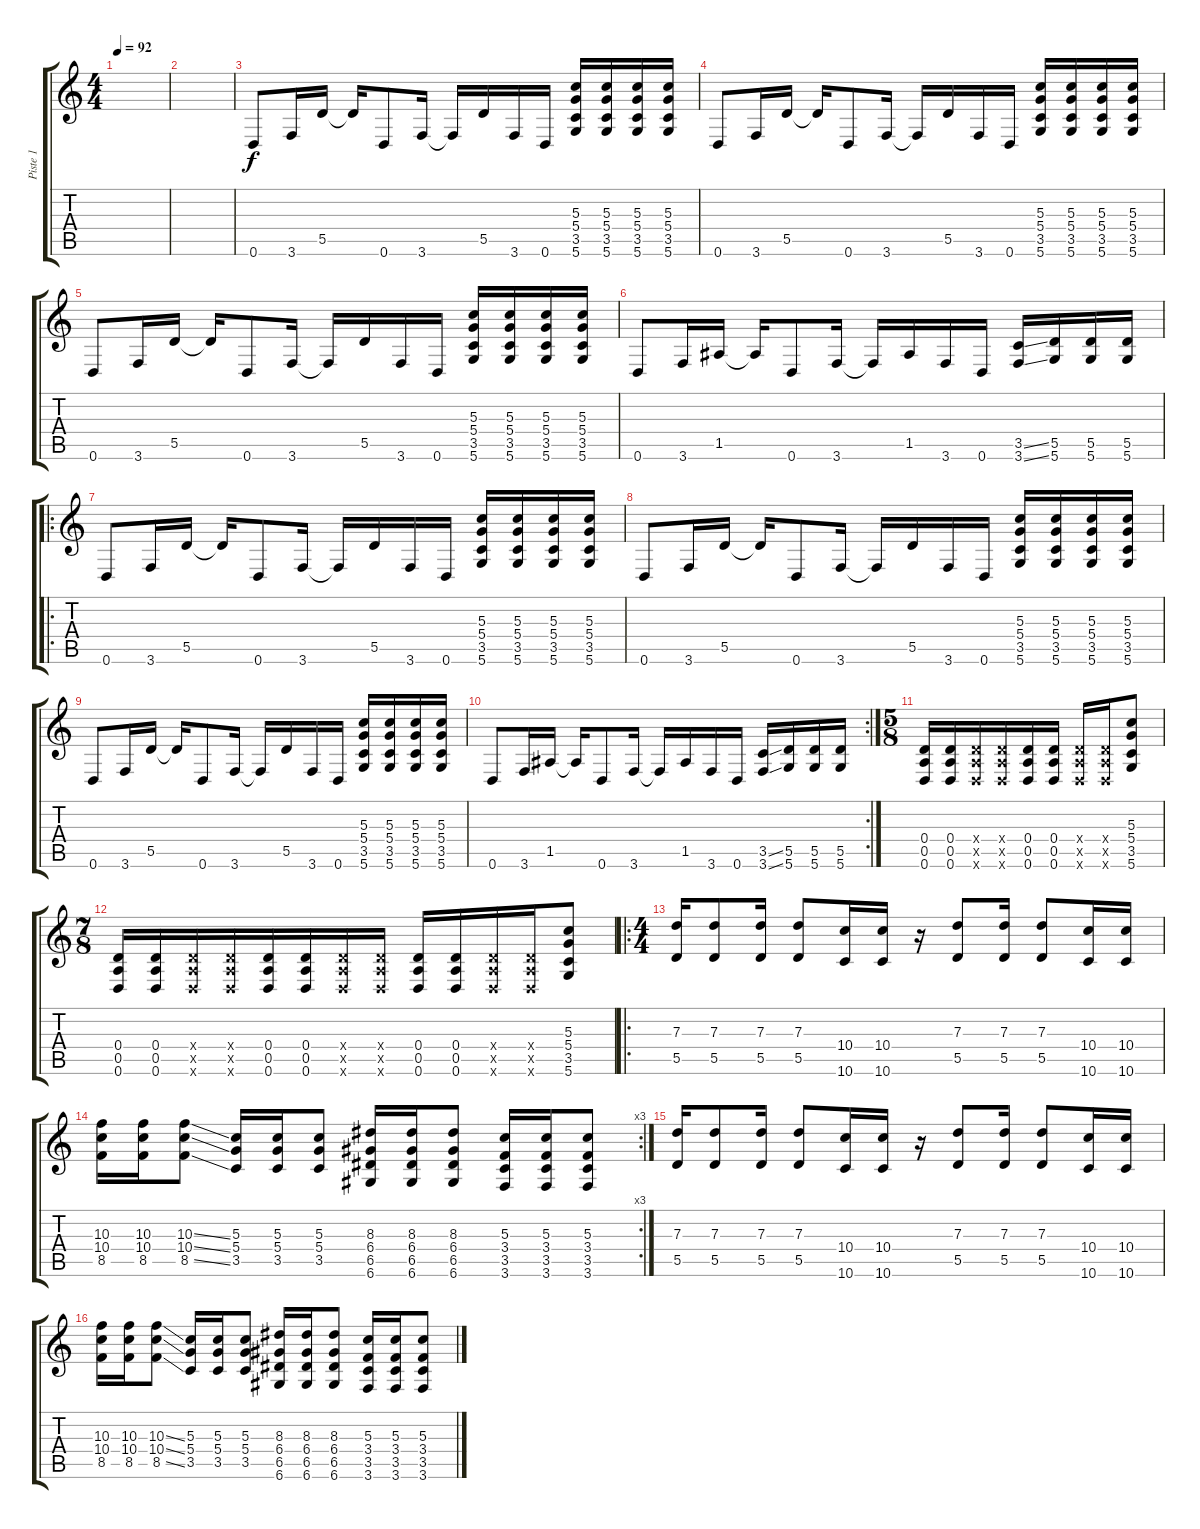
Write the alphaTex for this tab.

\track ("Piste 1" "Piste 1") {instrument distortionguitar}
\staff {score tabs}
\tuning (E4 B3 G3 D3 A2 D2) {hide}
\ts (4 4)
\tempo 92
\clef g2
\ks c
|
|
0.6.8 3.6.16 5.5.16 5.5{t}.16 0.6.8 3.6.16 3.6{t}.16 5.5.16 3.6.16 0.6.16 (5.3 5.4 3.5 5.6).16 (5.3 5.4 3.5 5.6).16 (5.3 5.4 3.5 5.6).16 (5.3 5.4 3.5 5.6).16 |
0.6.8 3.6.16 5.5.16 5.5{t}.16 0.6.8 3.6.16 3.6{t}.16 5.5.16 3.6.16 0.6.16 (5.3 5.4 3.5 5.6).16 (5.3 5.4 3.5 5.6).16 (5.3 5.4 3.5 5.6).16 (5.3 5.4 3.5 5.6).16 |
0.6.8 3.6.16 5.5.16 5.5{t}.16 0.6.8 3.6.16 3.6{t}.16 5.5.16 3.6.16 0.6.16 (5.3 5.4 3.5 5.6).16 (5.3 5.4 3.5 5.6).16 (5.3 5.4 3.5 5.6).16 (5.3 5.4 3.5 5.6).16 |
0.6.8 3.6.16 1.5.16 1.5{t}.16 0.6.8 3.6.16 3.6{t}.16 1.5.16 3.6.16 0.6.16 (3.5{ss} 3.6{ss}).16 (5.5 5.6).16 (5.5 5.6).16 (5.5 5.6).16 |
\ro
0.6.8{volume 16} 3.6.16 5.5.16 5.5{t}.16 0.6.8 3.6.16 3.6{t}.16 5.5.16 3.6.16 0.6.16 (5.3 5.4 3.5 5.6).16 (5.3 5.4 3.5 5.6).16 (5.3 5.4 3.5 5.6).16 (5.3 5.4 3.5 5.6).16 |
0.6.8 3.6.16 5.5.16 5.5{t}.16 0.6.8 3.6.16 3.6{t}.16 5.5.16 3.6.16 0.6.16 (5.3 5.4 3.5 5.6).16 (5.3 5.4 3.5 5.6).16 (5.3 5.4 3.5 5.6).16 (5.3 5.4 3.5 5.6).16 |
0.6.8 3.6.16 5.5.16 5.5{t}.16 0.6.8 3.6.16 3.6{t}.16 5.5.16 3.6.16 0.6.16 (5.3 5.4 3.5 5.6).16 (5.3 5.4 3.5 5.6).16 (5.3 5.4 3.5 5.6).16 (5.3 5.4 3.5 5.6).16 |
\rc 2
0.6.8 3.6.16 1.5.16 1.5{t}.16 0.6.8 3.6.16 3.6{t}.16 1.5.16 3.6.16 0.6.16 (3.5{ss} 3.6{ss}).16 (5.5 5.6).16 (5.5 5.6).16 (5.5 5.6).16 |
\ts (5 8)
(0.4 0.5 0.6).16{volume 16} (0.4 0.5 0.6).16 (0.4{x} 0.5{x} 0.6{x}).16 (0.4{x} 0.5{x} 0.6{x}).16 (0.4 0.5 0.6).16 (0.4 0.5 0.6).16 (0.4{x} 0.5{x} 0.6{x}).16 (0.4{x} 0.5{x} 0.6{x}).16 (5.3 5.4 3.5 5.6).8 |
\ts (7 8)
(0.4 0.5 0.6).16 (0.4 0.5 0.6).16 (0.4{x} 0.5{x} 0.6{x}).16 (0.4{x} 0.5{x} 0.6{x}).16 (0.4 0.5 0.6).16 (0.4 0.5 0.6).16 (0.4{x} 0.5{x} 0.6{x}).16 (0.4{x} 0.5{x} 0.6{x}).16 (0.4 0.5 0.6).16 (0.4 0.5 0.6).16 (0.4{x} 0.5{x} 0.6{x}).16 (0.4{x} 0.5{x} 0.6{x}).16 (5.3 5.4 3.5 5.6).8 |
\ro
\ts (4 4)
(7.3 5.5).16{volume 13} (7.3 5.5).8 (7.3 5.5).16 (7.3 5.5).8 (10.4 10.6).16 (10.4 10.6).16 r.16 (7.3 5.5).8 (7.3 5.5).16 (7.3 5.5).8 (10.4 10.6).16 (10.4 10.6).16 |
\rc 3
(10.3 10.4 8.5).16 (10.3 10.4 8.5).16 (10.3{ss} 10.4{ss} 8.5{ss}).8 (5.3 5.4 3.5).16 (5.3 5.4 3.5).16 (5.3 5.4 3.5).8 (8.3 6.4 6.5 6.6).16 (8.3 6.4 6.5 6.6).16 (8.3 6.4 6.5 6.6).8 (5.3 3.4 3.5 3.6).16 (5.3 3.4 3.5 3.6).16 (5.3 3.4 3.5 3.6).8 |
(7.3 5.5).16 (7.3 5.5).8 (7.3 5.5).16 (7.3 5.5).8 (10.4 10.6).16 (10.4 10.6).16 r.16 (7.3 5.5).8 (7.3 5.5).16 (7.3 5.5).8 (10.4 10.6).16 (10.4 10.6).16 |
(10.3 10.4 8.5).16 (10.3 10.4 8.5).16 (10.3{ss} 10.4{ss} 8.5{ss}).8 (5.3 5.4 3.5).16 (5.3 5.4 3.5).16 (5.3 5.4 3.5).8 (8.3 6.4 6.5 6.6).16 (8.3 6.4 6.5 6.6).16 (8.3 6.4 6.5 6.6).8 (5.3 3.4 3.5 3.6).16 (5.3 3.4 3.5 3.6).16 (5.3 3.4 3.5 3.6).8
